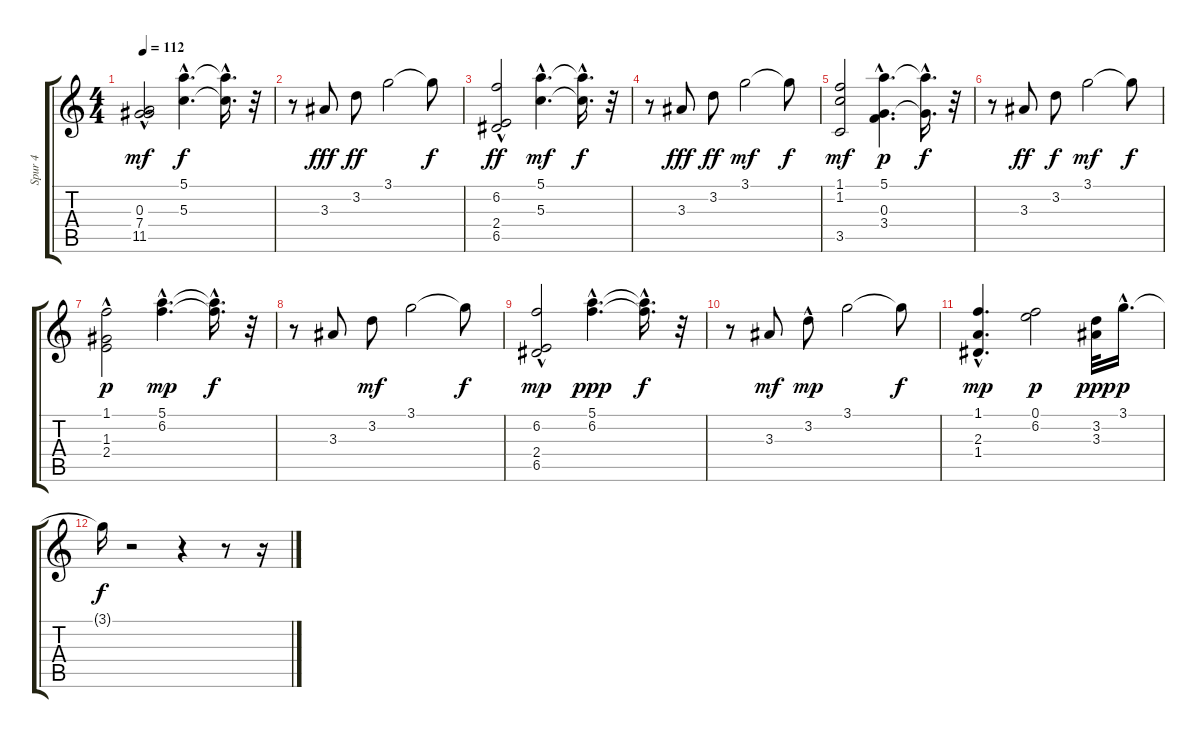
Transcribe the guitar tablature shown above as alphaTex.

\track ("Spur 4" "Spur 4") {instrument electricguitarjazz}
\staff {score tabs}
\tuning (E4 B3 G3 D3 A2 E2) {hide}
\ts (4 4)
\tempo 112
\clef g2
\ks c
(0.3{hac} 7.4 11.5{hac}).2{dy mf} (5.1{hac} 5.3{hac}).4{d dy f} (5.1{t} 5.3{hac t}).16{d} r.32 |
r.8 3.3.8{dy fff} 3.2.8{dy ff} 3.1.2 3.1{t}.8{dy f} |
(6.2{hac} 2.4 6.5{hac}).2{dy ff} (5.1{hac} 5.3{hac}).4{d dy mf} (5.1{t} 5.3{hac t}).16{d dy f} r.32 |
r.8 3.3.8{dy fff} 3.2.8{dy ff} 3.1.2{dy mf} 3.1{t}.8{dy f} |
(1.1 1.2 3.5).2{dy mf} (5.1{hac} 0.3{hac} 3.4).4{d dy p} (5.1{hac t} 0.3{t}).16{d dy f} r.32 |
r.8 3.3.8{dy ff} 3.2.8{dy f} 3.1.2{dy mf} 3.1{t}.8{dy f} |
(1.1{hac} 1.3{hac} 2.4).2{dy p} (5.1{hac} 6.2{hac}).4{d dy mp} (5.1{hac t} 6.2{hac t}).16{d dy f} r.32 |
r.8 3.3.8 3.2.8{dy mf} 3.1.2 3.1{t}.8{dy f} |
(6.2{hac} 2.4 6.5{hac}).2{dy mp} (5.1{hac} 6.2{hac}).4{d dy ppp} (5.1{t} 6.2{hac t}).16{d dy f} r.32 |
r.8 3.3.8{dy mf} 3.2{hac}.8{dy mp} 3.1.2 3.1{t}.8{dy f} |
(1.1{hac} 2.3{hac} 1.4).4{d dy mp} (0.1 6.2).2{dy p} (3.2 3.3).32{dy ppp} 3.1{hac}.16{d dy p} |
3.1{t}.16{dy f} r.2 r.4 r.8 r.16
